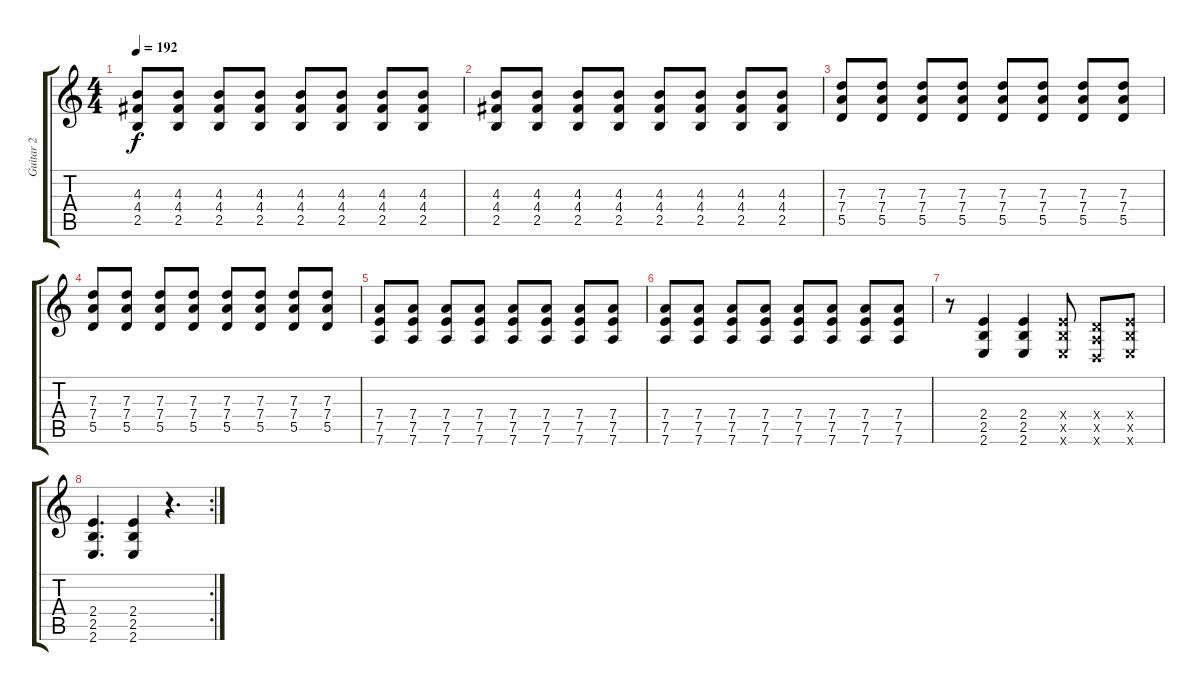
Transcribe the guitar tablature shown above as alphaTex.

\track ("Guitar 2" "Guitar 2") {instrument distortionguitar}
\staff {score tabs}
\tuning (E4 B3 G3 D3 A2 D2) {hide}
\ts (4 4)
\tempo 192
\clef g2
\ks c
(4.3 4.4 2.5).8{dy f} (4.3 4.4 2.5).8 (4.3 4.4 2.5).8 (4.3 4.4 2.5).8 (4.3 4.4 2.5).8 (4.3 4.4 2.5).8 (4.3 4.4 2.5).8 (4.3 4.4 2.5).8 |
(4.3 4.4 2.5).8 (4.3 4.4 2.5).8 (4.3 4.4 2.5).8 (4.3 4.4 2.5).8 (4.3 4.4 2.5).8 (4.3 4.4 2.5).8 (4.3 4.4 2.5).8 (4.3 4.4 2.5).8 |
(7.3 7.4 5.5).8 (7.3 7.4 5.5).8 (7.3 7.4 5.5).8 (7.3 7.4 5.5).8 (7.3 7.4 5.5).8 (7.3 7.4 5.5).8 (7.3 7.4 5.5).8 (7.3 7.4 5.5).8 |
(7.3 7.4 5.5).8 (7.3 7.4 5.5).8 (7.3 7.4 5.5).8 (7.3 7.4 5.5).8 (7.3 7.4 5.5).8 (7.3 7.4 5.5).8 (7.3 7.4 5.5).8 (7.3 7.4 5.5).8 |
(7.4 7.5 7.6).8 (7.4 7.5 7.6).8 (7.4 7.5 7.6).8 (7.4 7.5 7.6).8 (7.4 7.5 7.6).8 (7.4 7.5 7.6).8 (7.4 7.5 7.6).8 (7.4 7.5 7.6).8 |
(7.4 7.5 7.6).8 (7.4 7.5 7.6).8 (7.4 7.5 7.6).8 (7.4 7.5 7.6).8 (7.4 7.5 7.6).8 (7.4 7.5 7.6).8 (7.4 7.5 7.6).8 (7.4 7.5 7.6).8 |
r.8 (2.4 2.5 2.6).4 (2.4 2.5 2.6).4 (2.4{x} 2.5{x} 2.6{x}).8 (0.4{x} 0.5{x} 0.6{x}).8 (2.4{x} 2.5{x} 2.6{x}).8 |
\rc 2
(2.4 2.5 2.6).4{d} (2.4 2.5 2.6).4 r.4{d}
